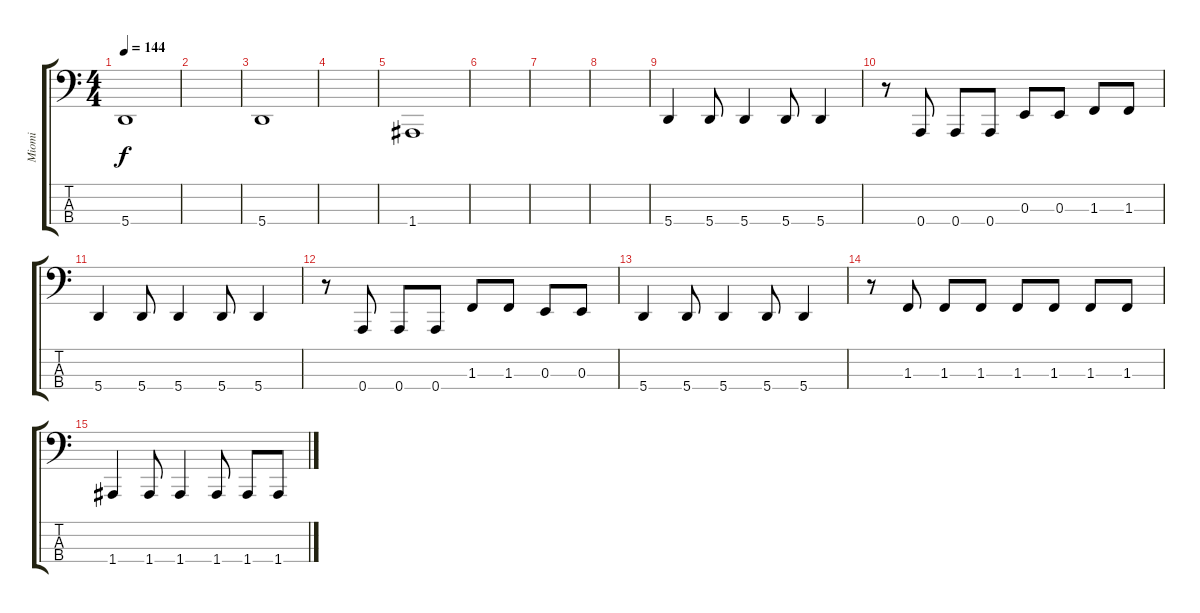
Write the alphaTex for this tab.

\track ("Miomi" "Miomi") {instrument electricbassfinger}
\staff {score tabs}
\tuning (G2 A1 E1 A0) {hide}
\ts (4 4)
\tempo 144
\clef f4
\ks c
5.4.1{dy f} |
|
5.4.1 |
|
1.4.1 |
|
|
|
5.4.4 5.4.8 5.4.4 5.4.8 5.4.4 |
r.8 0.4.8 0.4.8 0.4.8 0.3.8 0.3.8 1.3.8 1.3.8 |
5.4.4 5.4.8 5.4.4 5.4.8 5.4.4 |
r.8 0.4.8 0.4.8 0.4.8 1.3.8 1.3.8 0.3.8 0.3.8 |
5.4.4 5.4.8 5.4.4 5.4.8 5.4.4 |
r.8 1.3.8 1.3.8 1.3.8 1.3.8 1.3.8 1.3.8 1.3.8 |
1.4.4 1.4.8 1.4.4 1.4.8 1.4.8 1.4.8
